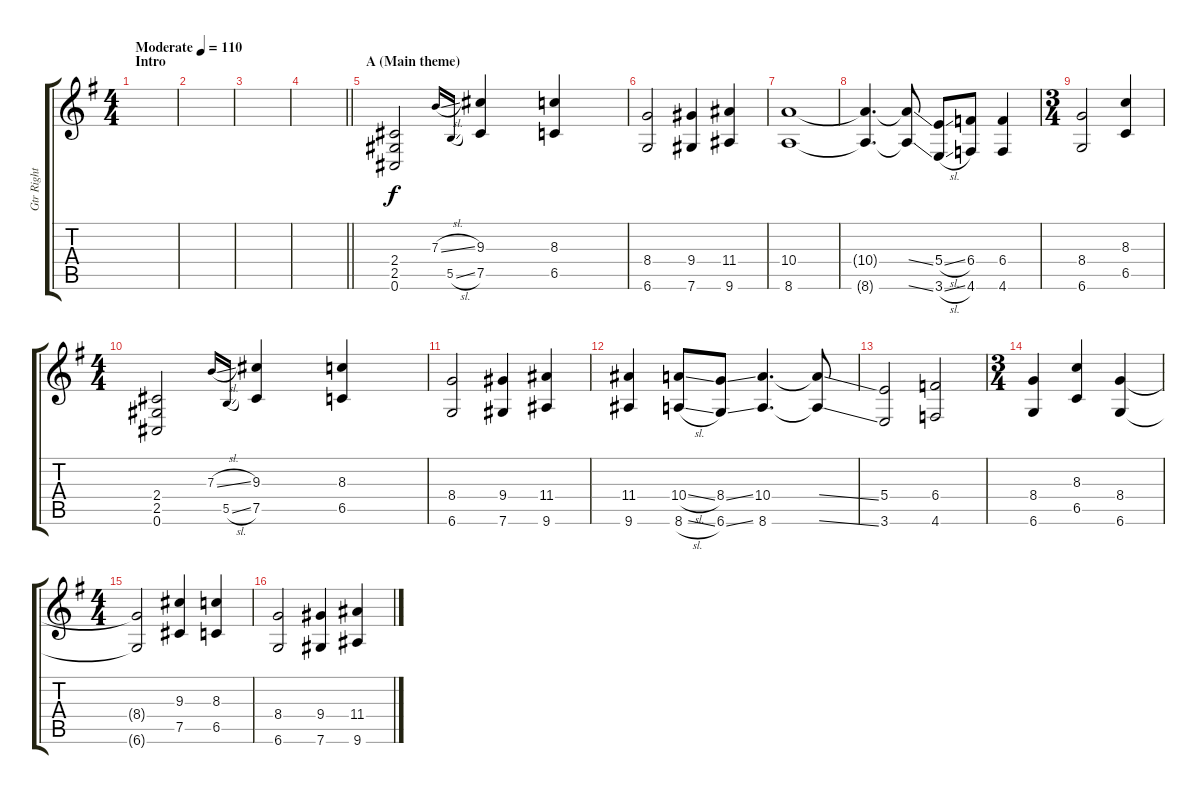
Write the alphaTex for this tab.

\track ("Gtr Right" "Gtr Right") {instrument distortionguitar}
\staff {score tabs}
\tuning (Db4 Ab3 E3 B2 Gb2 Db2) {hide}
\ts (4 4)
\section ("" "Intro")
\tempo (110 "Moderate")
\clef g2
\ks eminor
|
|
|
\barLineRight lightlight
|
\section ("" "A (Main theme)")
(2.4 2.5 0.6).2 7.3{sl}.16{gr onbeat} 5.5{sl}.16{gr onbeat} (9.3 7.5).4 (8.3 6.5).4 |
(8.4 6.6).2 (9.4 7.6).4 (11.4 9.6).4 |
(10.4 8.6).1 |
(10.4{t} 8.6{t}).4{d} (10.4{ss t} 8.6{ss t}).8 (5.4{sl} 3.6{sl}).8 (6.4 4.6).8 (6.4 4.6).4 |
\ts (3 4)
(8.4 6.6).2 (8.3 6.5).4 |
\ts (4 4)
(2.4 2.5 0.6).2 7.3{sl}.16{gr onbeat} 5.5{sl}.16{gr onbeat} (9.3 7.5).4 (8.3 6.5).4 |
(8.4 6.6).2 (9.4 7.6).4 (11.4 9.6).4 |
(11.4 9.6).4 (10.4{sl} 8.6{sl}).8 (8.4{ss} 6.6{ss}).8 (10.4 8.6).4{d} (10.4{ss t} 8.6{ss t}).8 |
(5.4 3.6).2 (6.4 4.6).2 |
\ts (3 4)
(8.4 6.6).4 (8.3 6.5).4 (8.4 6.6).4 |
\ts (4 4)
(8.4{t} 6.6{t}).2 (9.3 7.5).4 (8.3 6.5).4 |
(8.4 6.6).2 (9.4 7.6).4 (11.4 9.6).4
